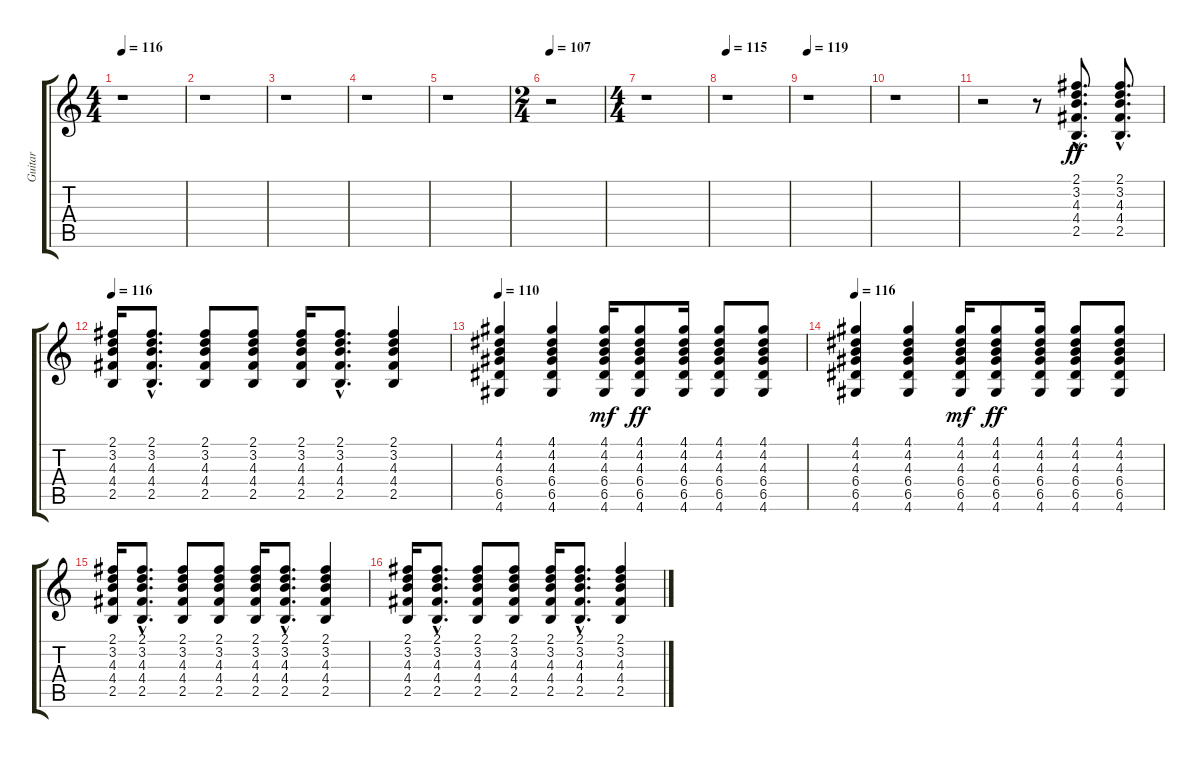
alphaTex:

\track ("Guitar" "Guitar") {instrument acousticguitarsteel}
\staff {score tabs}
\tuning (E4 B3 G3 D3 A2 E2) {hide}
\ts (4 4)
\tempo 116
\clef g2
\ks c
r.1{dy ff} |
r.1 |
r.1 |
r.1 |
r.1 |
\ts (2 4)
\tempo 107
r.2 |
\ts (4 4)
r.1 |
\tempo 115
r.1 |
\tempo 119
r.1 |
r.1 |
r.2 r.8 (2.1{hac} 3.2{hac} 4.3{hac} 4.4{hac} 2.5{hac}).8{d balance 8} (2.1{hac} 3.2{hac} 4.3{hac} 4.4{hac} 2.5{hac}).8{d} |
\tempo 116
(2.1 3.2 4.3 4.4 2.5).16 (2.1{hac} 3.2{hac} 4.3{hac} 4.4{hac} 2.5{hac}).8{d} (2.1 3.2 4.3 4.4 2.5).8 (2.1 3.2 4.3 4.4 2.5).8 (2.1 3.2 4.3 4.4 2.5).16 (2.1{hac} 3.2{hac} 4.3{hac} 4.4{hac} 2.5{hac}).8{d} (2.1 3.2 4.3 4.4 2.5).4 |
\tempo 110
(4.1 4.2 4.3 6.4 6.5 4.6).4 (4.1 4.2 4.3 6.4 6.5 4.6).4 (4.1 4.2 4.3 6.4 6.5 4.6).16{dy mf} (4.1 4.2 4.3 6.4 6.5 4.6).8{dy ff} (4.1 4.2 4.3 6.4 6.5 4.6).16 (4.1 4.2 4.3 6.4 6.5 4.6).8 (4.1 4.2 4.3 6.4 6.5 4.6).8 |
\tempo 116
(4.1 4.2 4.3 6.4 6.5 4.6).4 (4.1 4.2 4.3 6.4 6.5 4.6).4 (4.1 4.2 4.3 6.4 6.5 4.6).16{dy mf} (4.1 4.2 4.3 6.4 6.5 4.6).8{dy ff} (4.1 4.2 4.3 6.4 6.5 4.6).16 (4.1 4.2 4.3 6.4 6.5 4.6).8 (4.1 4.2 4.3 6.4 6.5 4.6).8 |
(2.1 3.2 4.3 4.4 2.5).16 (2.1{hac} 3.2{hac} 4.3{hac} 4.4{hac} 2.5{hac}).8{d} (2.1 3.2 4.3 4.4 2.5).8 (2.1 3.2 4.3 4.4 2.5).8 (2.1 3.2 4.3 4.4 2.5).16 (2.1{hac} 3.2{hac} 4.3{hac} 4.4{hac} 2.5{hac}).8{d} (2.1 3.2 4.3 4.4 2.5).4 |
(2.1 3.2 4.3 4.4 2.5).16 (2.1{hac} 3.2{hac} 4.3{hac} 4.4{hac} 2.5{hac}).8{d} (2.1 3.2 4.3 4.4 2.5).8 (2.1 3.2 4.3 4.4 2.5).8 (2.1 3.2 4.3 4.4 2.5).16 (2.1{hac} 3.2{hac} 4.3{hac} 4.4{hac} 2.5{hac}).8{d} (2.1 3.2 4.3 4.4 2.5).4
